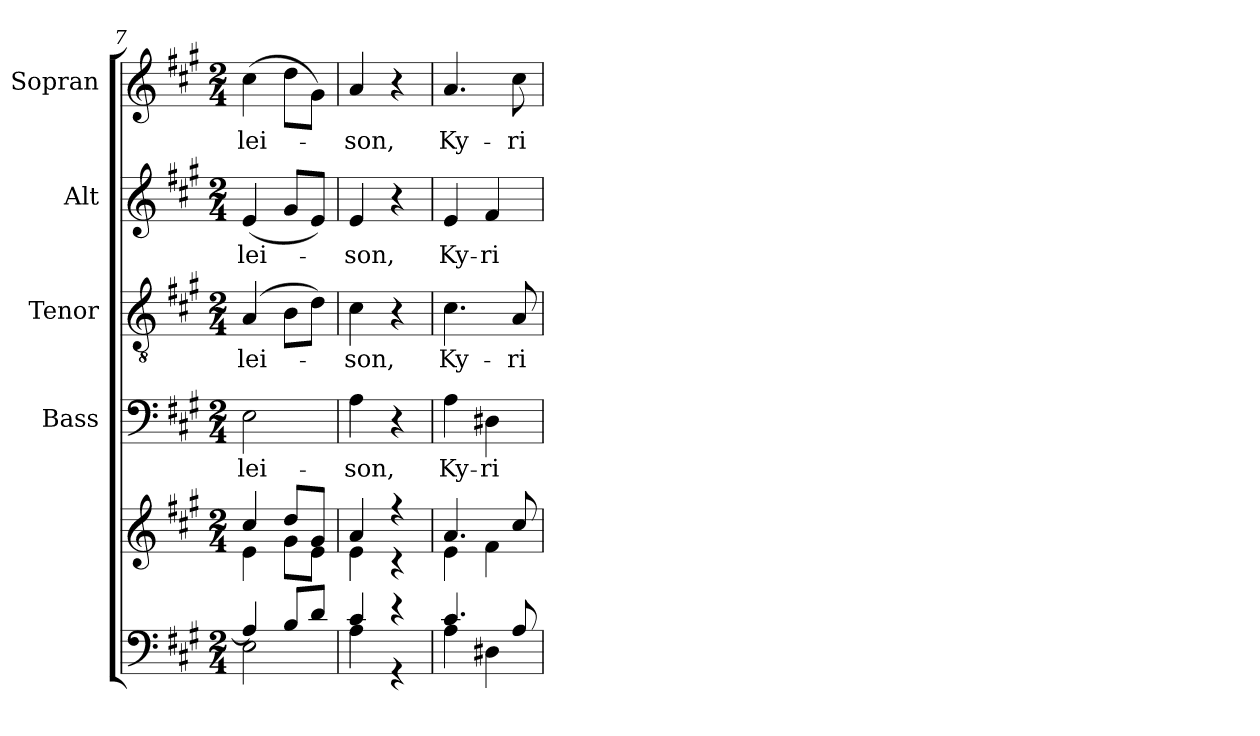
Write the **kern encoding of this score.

**kern	**kern	**kern	**text	**kern	**text	**kern	**text	**kern	**text
*part5	*part5	*part4	*part4	*part3	*part3	*part2	*part2	*part1	*part1
*staff6	*staff5	*staff4	*staff4	*staff3	*staff3	*staff2	*staff2	*staff1	*staff1
*	*	*I"Bass	*	*I"Tenor	*	*I"Alt	*	*I"Sopran	*
*	*	*I'B.	*	*I'T.	*	*I'A.	*	*I'S.	*
!!LO:LB:g=z
*clefF4	*clefG2	*clefF4	*	*clefGv2	*	*clefG2	*	*clefG2	*
*k[f#c#g#]	*k[f#c#g#]	*k[f#c#g#]	*	*k[f#c#g#]	*	*k[f#c#g#]	*	*k[f#c#g#]	*
*A:	*A:	*A:	*	*A:	*	*A:	*	*A:	*
*M2/4	*M2/4	*M2/4	*	*M2/4	*	*M2/4	*	*M2/4	*
=7	=7	=7	=7	=7	=7	=7	=7	=7	=7
*^	*^	*	*	*	*	*	*	*	*
!	!	!	!	!	!LO:LY:b	!	!LO:LY:b	!	!LO:LY:b	!	!LO:LY:b
4A/]	2E\	4cc#/	4e\	2E\	-lei-	(4A/	-lei-	(<4e/	-lei-	(>4cc#\	-lei-
8B/L	.	8dd/L	8g#\L	.	.	8B\L	.	8g#/L	.	8dd\L	.
8d/J	.	8g#/J	8e\J	.	.	8d\J)	.	8e/J)	.	8g#\J)	.
=8	=8	=8	=8	=8	=8	=8	=8	=8	=8	=8	=8
!	!	!	!	!	!LO:LY:b	!	!LO:LY:b	!	!LO:LY:b	!	!LO:LY:b
4c#/	4A\	4a/	4e\	4A\	-son,	4c#\	-son,	4e/	-son,	4a/	-son,
4r	4r	4r	4r	4r	.	4r	.	4r	.	4r	.
=9	=9	=9	=9	=9	=9	=9	=9	=9	=9	=9	=9
!	!	!	!	!	!LO:LY:b	!	!LO:LY:b	!	!LO:LY:b	!	!LO:LY:b
4.c#/	4A\	4.a/	4e\	4A\	Ky-	4.c#\	Ky-	4e/	Ky-	4.a/	Ky-
!	!	!	!	!	!LO:LY:b	!	!	!	!LO:LY:b	!	!
.	4D#X\	.	4f#\	4D#X\	-ri-	.	.	4f#/	-ri-	.	.
!	!	!	!	!	!	!	!LO:LY:b	!	!	!	!LO:LY:b
8A/	.	8cc#/	.	.	.	8A/	-ri-	.	.	8cc#\	-ri-
*v	*v	*	*	*	*	*	*	*	*	*	*
*	*v	*v	*	*	*	*	*	*	*	*
=	=	=	=	=	=	=	=	=	=
*-	*-	*-	*-	*-	*-	*-	*-	*-	*-
